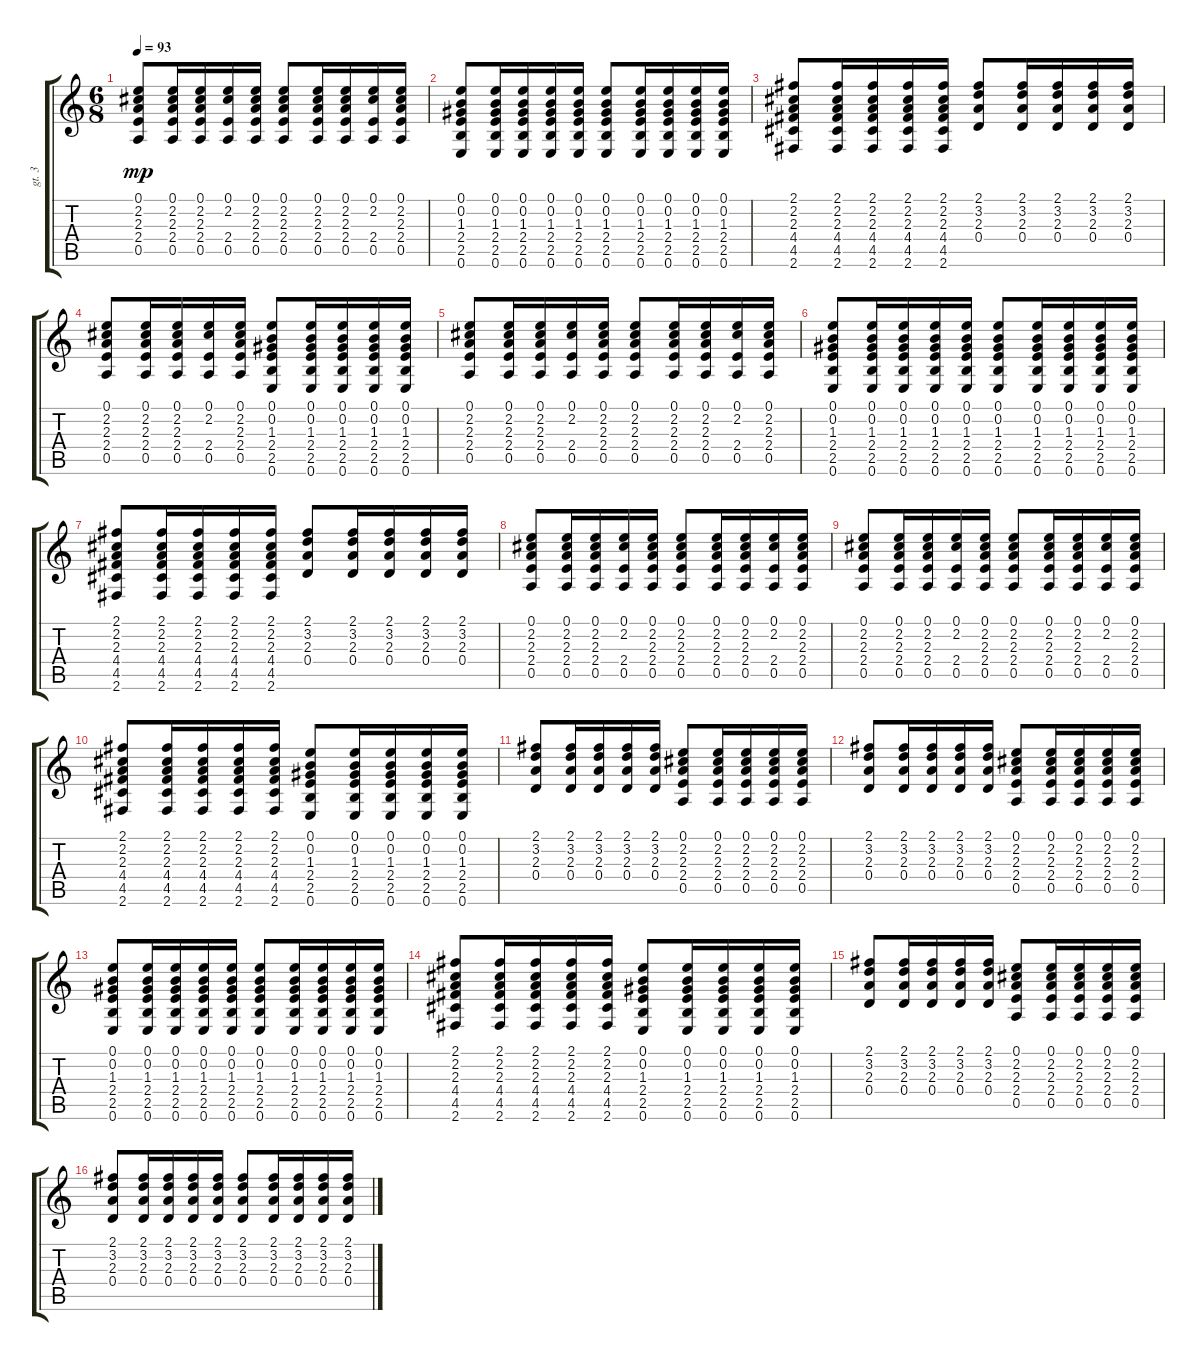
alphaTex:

\track ("gt. 3" "gt. 3") {instrument acousticguitarsteel}
\staff {score tabs}
\tuning (E4 B3 G3 D3 A2 E2) {hide}
\ts (6 8)
\tempo 93
\clef g2
\ks c
(0.1 2.2 2.3 2.4 0.5).8{dy mp} (0.1 2.2 2.3 2.4 0.5).16 (0.1 2.2 2.3 2.4 0.5).16 (0.1 2.2 2.4 0.5).16 (0.1 2.2 2.3 2.4 0.5).16 (0.1 2.2 2.3 2.4 0.5).8 (0.1 2.2 2.3 2.4 0.5).16 (0.1 2.2 2.3 2.4 0.5).16 (0.1 2.2 2.4 0.5).16 (0.1 2.2 2.3 2.4 0.5).16 |
(0.1 0.2 1.3 2.4 2.5 0.6).8 (0.1 0.2 1.3 2.4 2.5 0.6).16 (0.1 0.2 1.3 2.4 2.5 0.6).16 (0.1 0.2 1.3 2.4 2.5 0.6).16 (0.1 0.2 1.3 2.4 2.5 0.6).16 (0.1 0.2 1.3 2.4 2.5 0.6).8 (0.1 0.2 1.3 2.4 2.5 0.6).16 (0.1 0.2 1.3 2.4 2.5 0.6).16 (0.1 0.2 1.3 2.4 2.5 0.6).16 (0.1 0.2 1.3 2.4 2.5 0.6).16 |
(2.1 2.2 2.3 4.4 4.5 2.6).8 (2.1 2.2 2.3 4.4 4.5 2.6).16 (2.1 2.2 2.3 4.4 4.5 2.6).16 (2.1 2.2 2.3 4.4 4.5 2.6).16 (2.1 2.2 2.3 4.4 4.5 2.6).16 (2.1 3.2 2.3 0.4).8 (2.1 3.2 2.3 0.4).16 (2.1 3.2 2.3 0.4).16 (2.1 3.2 2.3 0.4).16 (2.1 3.2 2.3 0.4).16 |
(0.1 2.2 2.3 2.4 0.5).8 (0.1 2.2 2.3 2.4 0.5).16 (0.1 2.2 2.3 2.4 0.5).16 (0.1 2.2 2.4 0.5).16 (0.1 2.2 2.3 2.4 0.5).16 (0.1 0.2 1.3 2.4 2.5 0.6).8 (0.1 0.2 1.3 2.4 2.5 0.6).16 (0.1 0.2 1.3 2.4 2.5 0.6).16 (0.1 0.2 1.3 2.4 2.5 0.6).16 (0.1 0.2 1.3 2.4 2.5 0.6).16 |
(0.1 2.2 2.3 2.4 0.5).8 (0.1 2.2 2.3 2.4 0.5).16 (0.1 2.2 2.3 2.4 0.5).16 (0.1 2.2 2.4 0.5).16 (0.1 2.2 2.3 2.4 0.5).16 (0.1 2.2 2.3 2.4 0.5).8 (0.1 2.2 2.3 2.4 0.5).16 (0.1 2.2 2.3 2.4 0.5).16 (0.1 2.2 2.4 0.5).16 (0.1 2.2 2.3 2.4 0.5).16 |
(0.1 0.2 1.3 2.4 2.5 0.6).8 (0.1 0.2 1.3 2.4 2.5 0.6).16 (0.1 0.2 1.3 2.4 2.5 0.6).16 (0.1 0.2 1.3 2.4 2.5 0.6).16 (0.1 0.2 1.3 2.4 2.5 0.6).16 (0.1 0.2 1.3 2.4 2.5 0.6).8 (0.1 0.2 1.3 2.4 2.5 0.6).16 (0.1 0.2 1.3 2.4 2.5 0.6).16 (0.1 0.2 1.3 2.4 2.5 0.6).16 (0.1 0.2 1.3 2.4 2.5 0.6).16 |
(2.1 2.2 2.3 4.4 4.5 2.6).8 (2.1 2.2 2.3 4.4 4.5 2.6).16 (2.1 2.2 2.3 4.4 4.5 2.6).16 (2.1 2.2 2.3 4.4 4.5 2.6).16 (2.1 2.2 2.3 4.4 4.5 2.6).16 (2.1 3.2 2.3 0.4).8 (2.1 3.2 2.3 0.4).16 (2.1 3.2 2.3 0.4).16 (2.1 3.2 2.3 0.4).16 (2.1 3.2 2.3 0.4).16 |
(0.1 2.2 2.3 2.4 0.5).8 (0.1 2.2 2.3 2.4 0.5).16 (0.1 2.2 2.3 2.4 0.5).16 (0.1 2.2 2.4 0.5).16 (0.1 2.2 2.3 2.4 0.5).16 (0.1 2.2 2.3 2.4 0.5).8 (0.1 2.2 2.3 2.4 0.5).16 (0.1 2.2 2.3 2.4 0.5).16 (0.1 2.2 2.4 0.5).16 (0.1 2.2 2.3 2.4 0.5).16 |
(0.1 2.2 2.3 2.4 0.5).8 (0.1 2.2 2.3 2.4 0.5).16 (0.1 2.2 2.3 2.4 0.5).16 (0.1 2.2 2.4 0.5).16 (0.1 2.2 2.3 2.4 0.5).16 (0.1 2.2 2.3 2.4 0.5).8 (0.1 2.2 2.3 2.4 0.5).16 (0.1 2.2 2.3 2.4 0.5).16 (0.1 2.2 2.4 0.5).16 (0.1 2.2 2.3 2.4 0.5).16 |
(2.1 2.2 2.3 4.4 4.5 2.6).8 (2.1 2.2 2.3 4.4 4.5 2.6).16 (2.1 2.2 2.3 4.4 4.5 2.6).16 (2.1 2.2 2.3 4.4 4.5 2.6).16 (2.1 2.2 2.3 4.4 4.5 2.6).16 (0.1 0.2 1.3 2.4 2.5 0.6).8 (0.1 0.2 1.3 2.4 2.5 0.6).16 (0.1 0.2 1.3 2.4 2.5 0.6).16 (0.1 0.2 1.3 2.4 2.5 0.6).16 (0.1 0.2 1.3 2.4 2.5 0.6).16 |
(2.1 3.2 2.3 0.4).8 (2.1 3.2 2.3 0.4).16 (2.1 3.2 2.3 0.4).16 (2.1 3.2 2.3 0.4).16 (2.1 3.2 2.3 0.4).16 (0.1 2.2 2.3 2.4 0.5).8 (0.1 2.2 2.3 2.4 0.5).16 (0.1 2.2 2.3 2.4 0.5).16 (0.1 2.2 2.3 2.4 0.5).16 (0.1 2.2 2.3 2.4 0.5).16 |
(2.1 3.2 2.3 0.4).8 (2.1 3.2 2.3 0.4).16 (2.1 3.2 2.3 0.4).16 (2.1 3.2 2.3 0.4).16 (2.1 3.2 2.3 0.4).16 (0.1 2.2 2.3 2.4 0.5).8 (0.1 2.2 2.3 2.4 0.5).16 (0.1 2.2 2.3 2.4 0.5).16 (0.1 2.2 2.3 2.4 0.5).16 (0.1 2.2 2.3 2.4 0.5).16 |
(0.1 0.2 1.3 2.4 2.5 0.6).8 (0.1 0.2 1.3 2.4 2.5 0.6).16 (0.1 0.2 1.3 2.4 2.5 0.6).16 (0.1 0.2 1.3 2.4 2.5 0.6).16 (0.1 0.2 1.3 2.4 2.5 0.6).16 (0.1 0.2 1.3 2.4 2.5 0.6).8 (0.1 0.2 1.3 2.4 2.5 0.6).16 (0.1 0.2 1.3 2.4 2.5 0.6).16 (0.1 0.2 1.3 2.4 2.5 0.6).16 (0.1 0.2 1.3 2.4 2.5 0.6).16 |
(2.1 2.2 2.3 4.4 4.5 2.6).8 (2.1 2.2 2.3 4.4 4.5 2.6).16 (2.1 2.2 2.3 4.4 4.5 2.6).16 (2.1 2.2 2.3 4.4 4.5 2.6).16 (2.1 2.2 2.3 4.4 4.5 2.6).16 (0.1 0.2 1.3 2.4 2.5 0.6).8 (0.1 0.2 1.3 2.4 2.5 0.6).16 (0.1 0.2 1.3 2.4 2.5 0.6).16 (0.1 0.2 1.3 2.4 2.5 0.6).16 (0.1 0.2 1.3 2.4 2.5 0.6).16 |
(2.1 3.2 2.3 0.4).8 (2.1 3.2 2.3 0.4).16 (2.1 3.2 2.3 0.4).16 (2.1 3.2 2.3 0.4).16 (2.1 3.2 2.3 0.4).16 (0.1 2.2 2.3 2.4 0.5).8 (0.1 2.2 2.3 2.4 0.5).16 (0.1 2.2 2.3 2.4 0.5).16 (0.1 2.2 2.3 2.4 0.5).16 (0.1 2.2 2.3 2.4 0.5).16 |
(2.1 3.2 2.3 0.4).8 (2.1 3.2 2.3 0.4).16 (2.1 3.2 2.3 0.4).16 (2.1 3.2 2.3 0.4).16 (2.1 3.2 2.3 0.4).16 (2.1 3.2 2.3 0.4).8 (2.1 3.2 2.3 0.4).16 (2.1 3.2 2.3 0.4).16 (2.1 3.2 2.3 0.4).16 (2.1 3.2 2.3 0.4).16
